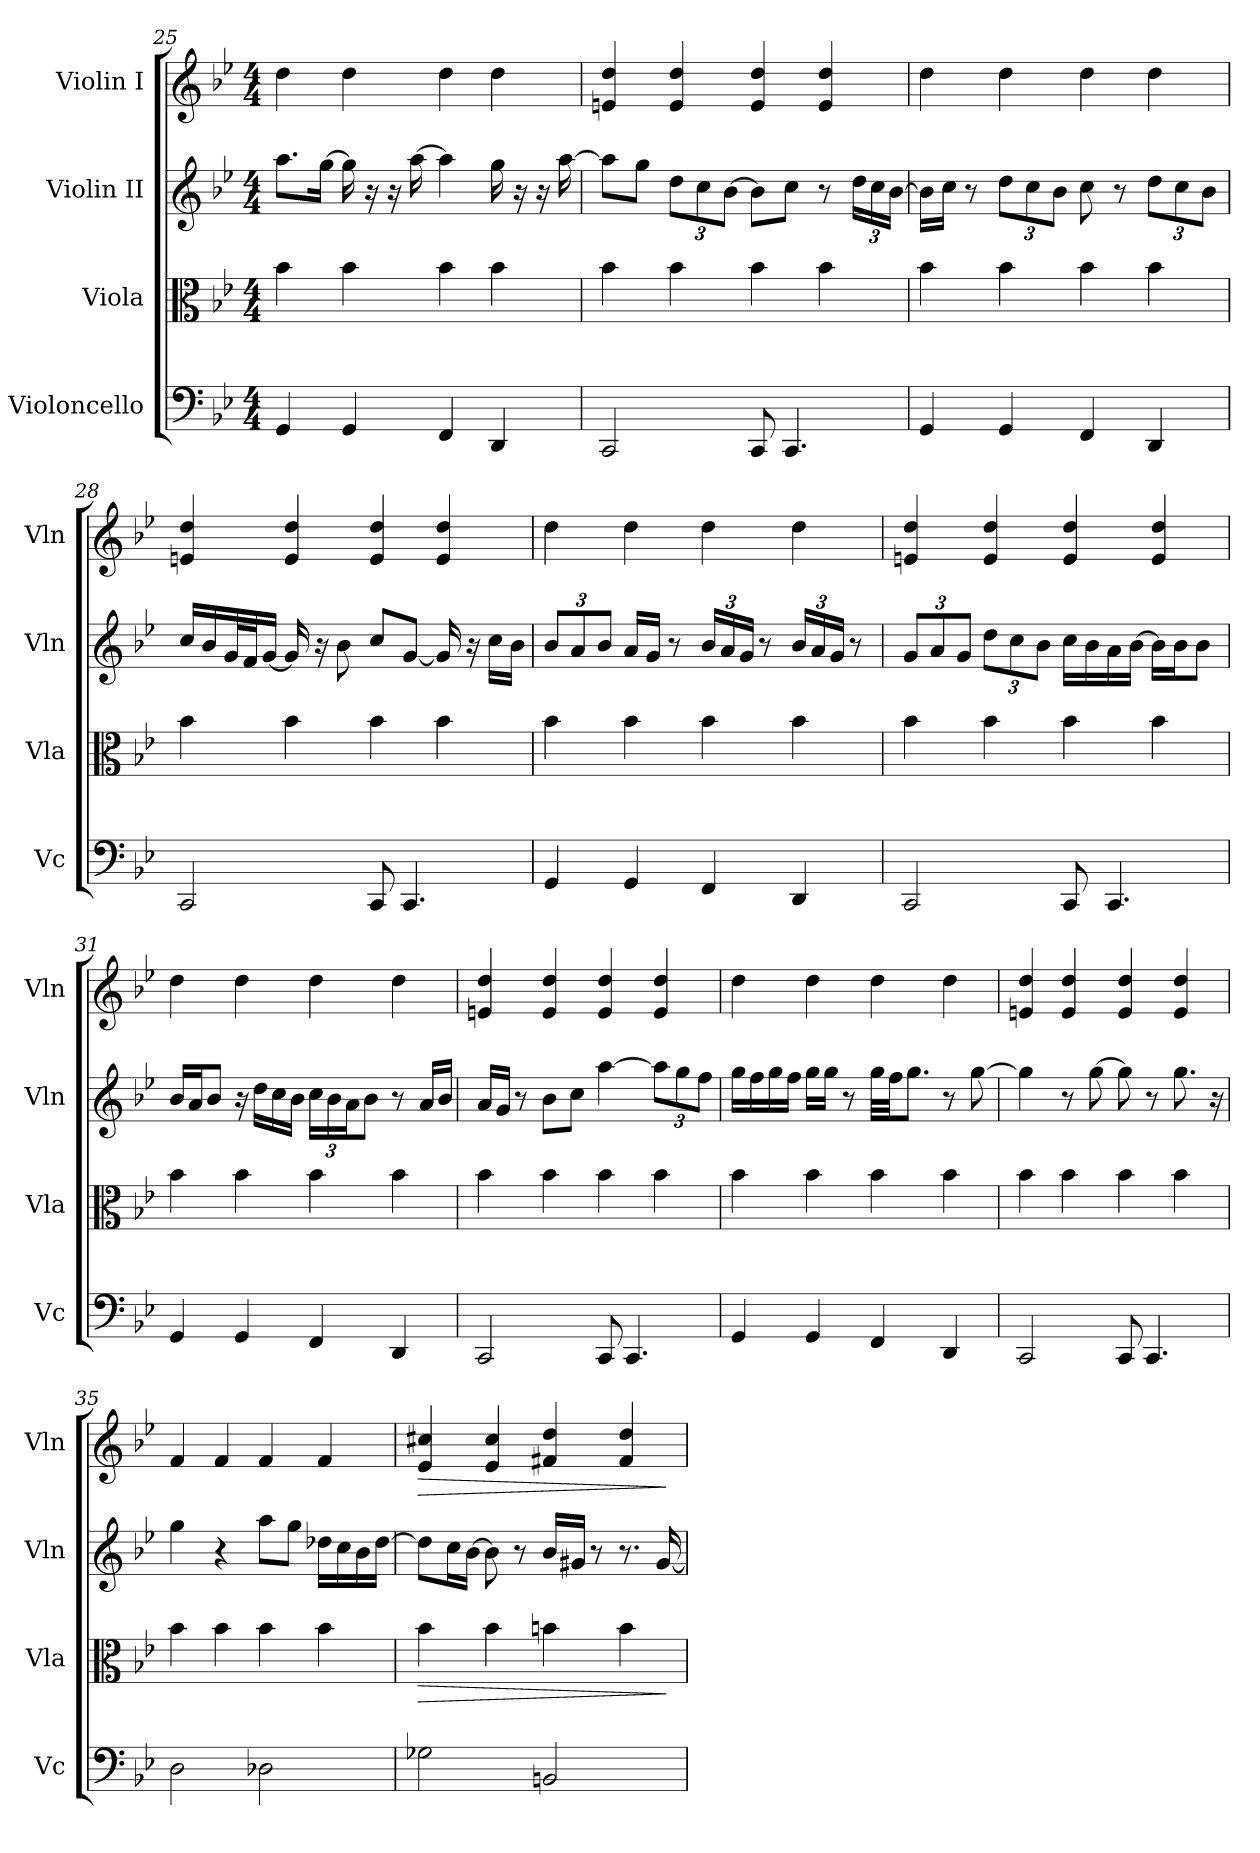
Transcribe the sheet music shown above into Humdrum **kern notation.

**kern	**kern	**dynam	**kern	**kern	**dynam
*part4	*part3	*part3	*part2	*part1	*part1
*staff4	*staff3	*staff3	*staff2	*staff1	*staff1
*I"Violoncello	*I"Viola	*	*I"Violin II	*I"Violin I	*
*I'Vc	*I'Vla	*	*I'Vln	*I'Vln	*
!!LO:LB:g=z
*clefF4	*clefC3	*	*clefG2	*clefG2	*
*k[b-e-]	*k[b-e-]	*	*k[b-e-]	*k[b-e-]	*
*M4/4	*M4/4	*	*M4/4	*M4/4	*
=25	=25	=25	=25	=25	=25
4GG/	4b-\	.	8.aa\L	4dd\	.
.	.	.	[16gg\Jk	.	.
4GG/	4b-\	.	16gg\]	4dd\	.
.	.	.	16r	.	.
.	.	.	16r	.	.
.	.	.	[16aa\	.	.
4FF/	4b-\	.	4aa\]	4dd\	.
4DD/	4b-\	.	16gg\	4dd\	.
.	.	.	16r	.	.
.	.	.	16r	.	.
.	.	.	[16aa\	.	.
=26	=26	=26	=26	=26	=26
2CC/	4b-\	.	8aa\L]	4en/ 4dd/	.
.	.	.	8gg\J	.	.
*	*	*	*Xbrackettup	*	*
.	4b-\	.	12dd\L	4e/ 4dd/	.
.	.	.	12cc\	.	.
.	.	.	[12b-\J	.	.
8CC/	4b-\	.	8b-\L]	4e/ 4dd/	.
4.CC/	.	.	8cc\J	.	.
.	4b-\	.	8r	4e/ 4dd/	.
.	.	.	24dd\LL	.	.
.	.	.	24cc\	.	.
.	.	.	[24b-\JJ	.	.
=27	=27	=27	=27	=27	=27
4GG/	4b-\	.	16b-\LL]	4dd\	.
.	.	.	16cc\JJ	.	.
.	.	.	8r	.	.
4GG/	4b-\	.	12dd\L	4dd\	.
.	.	.	12cc\	.	.
.	.	.	12b-\J	.	.
4FF/	4b-\	.	8cc\	4dd\	.
.	.	.	8r	.	.
4DD/	4b-\	.	12dd\L	4dd\	.
.	.	.	12cc\	.	.
.	.	.	12b-\J	.	.
!!LO:LB:g=z
=28	=28	=28	=28	=28	=28
2CC/	4b-\	.	16cc/LL	4en/ 4dd/	.
.	.	.	16b-/	.	.
.	.	.	32g/L	.	.
.	.	.	32f/J	.	.
.	.	.	[16g/JJ	.	.
.	4b-\	.	16g/]	4e/ 4dd/	.
.	.	.	16r	.	.
.	.	.	8b-\	.	.
8CC/	4b-\	.	8cc/L	4e/ 4dd/	.
4.CC/	.	.	[8g/J	.	.
.	4b-\	.	16g/]	4e/ 4dd/	.
.	.	.	16r	.	.
.	.	.	16cc\LL	.	.
.	.	.	16b-\JJ	.	.
=29	=29	=29	=29	=29	=29
4GG/	4b-\	.	12b-/L	4dd\	.
.	.	.	12a/	.	.
.	.	.	12b-/J	.	.
4GG/	4b-\	.	16a/LL	4dd\	.
.	.	.	16g/JJ	.	.
.	.	.	8r	.	.
4FF/	4b-\	.	24b-/LL	4dd\	.
.	.	.	24a/	.	.
.	.	.	24g/JJ	.	.
.	.	.	8r	.	.
4DD/	4b-\	.	24b-/LL	4dd\	.
.	.	.	24a/	.	.
.	.	.	24g/JJ	.	.
.	.	.	8r	.	.
=30	=30	=30	=30	=30	=30
2CC/	4b-\	.	12g/L	4en/ 4dd/	.
.	.	.	12a/	.	.
.	.	.	12g/J	.	.
.	4b-\	.	12dd\L	4e/ 4dd/	.
.	.	.	12cc\	.	.
.	.	.	12b-\J	.	.
8CC/	4b-\	.	16cc\LL	4e/ 4dd/	.
.	.	.	16b-\	.	.
4.CC/	.	.	16a\	.	.
.	.	.	[16b-\JJ	.	.
.	4b-\	.	16b-\LL]	4e/ 4dd/	.
.	.	.	16b-\J	.	.
.	.	.	8b-\J	.	.
!!LO:PB:g=z
=31	=31	=31	=31	=31	=31
4GG/	4b-\	.	16b-/LL	4dd\	.
.	.	.	16a/J	.	.
.	.	.	8b-/J	.	.
4GG/	4b-\	.	16r	4dd\	.
.	.	.	16dd\LL	.	.
.	.	.	16cc\	.	.
.	.	.	16b-\JJ	.	.
4FF/	4b-\	.	24cc\LL	4dd\	.
.	.	.	24b-\	.	.
.	.	.	24a\J	.	.
.	.	.	8b-\J	.	.
4DD/	4b-\	.	8r	4dd\	.
.	.	.	16a/LL	.	.
.	.	.	16b-/JJ	.	.
=32	=32	=32	=32	=32	=32
2CC/	4b-\	.	16a/LL	4en/ 4dd/	.
.	.	.	16g/JJ	.	.
.	.	.	8r	.	.
.	4b-\	.	8b-\L	4e/ 4dd/	.
.	.	.	8cc\J	.	.
8CC/	4b-\	.	[4aa\	4e/ 4dd/	.
4.CC/	.	.	.	.	.
.	4b-\	.	12aa\L]	4e/ 4dd/	.
.	.	.	12gg\	.	.
.	.	.	12ff\J	.	.
=33	=33	=33	=33	=33	=33
4GG/	4b-\	.	16gg\LL	4dd\	.
.	.	.	16ff\	.	.
.	.	.	16gg\	.	.
.	.	.	16ff\JJ	.	.
4GG/	4b-\	.	16gg\LL	4dd\	.
.	.	.	16gg\JJ	.	.
.	.	.	8r	.	.
4FF/	4b-\	.	32gg\LLL	4dd\	.
.	.	.	32ff\JJ	.	.
.	.	.	8.gg\J	.	.
4DD/	4b-\	.	8r	4dd\	.
.	.	.	[8gg\	.	.
=34	=34	=34	=34	=34	=34
2CC/	4b-\	.	4gg\]	4en/ 4dd/	.
.	4b-\	.	8r	4e/ 4dd/	.
.	.	.	[8gg\	.	.
8CC/	4b-\	.	8gg\]	4e/ 4dd/	.
4.CC/	.	.	8r	.	.
.	4b-\	.	8.gg\	4e/ 4dd/	.
.	.	.	16r	.	.
!!LO:LB:g=z
=35	=35	=35	=35	=35	=35
2D\	4b-\	.	4gg\	4f/	.
.	4b-\	.	4r	4f/	.
2D-X\	4b-\	.	8aa\L	4f/	.
.	.	.	8gg\J	.	.
.	4b-\	.	16dd-X\LL	4f/	.
.	.	.	16cc\	.	.
.	.	.	16b-\	.	.
.	.	.	[16dd-\JJ	.	.
=36	=36	=36	=36	=36	=36
!	!	!LO:HP:b	!	!	!LO:HP:b
2G-X\	4b-\	>	8dd-\L]	4e-/ 4cc#X/	>
.	.	.	16cc\L	.	.
.	.	.	[16b-\JJ	.	.
.	4b-\	.	8b-\]	4e-/ 4cc#/	.
.	.	.	8r	.	.
2BBn/	4bn\	.	16b-/LL	4f#X/ 4dd/	.
.	.	.	16g#X/JJ	.	.
.	.	.	8r	.	.
.	4b\	.	8.r	4f#/ 4dd/	.
.	.	.	[16g#/	.	.
.	.	]	.	.	]
=	=	=	=	=	=
*-	*-	*-	*-	*-	*-
